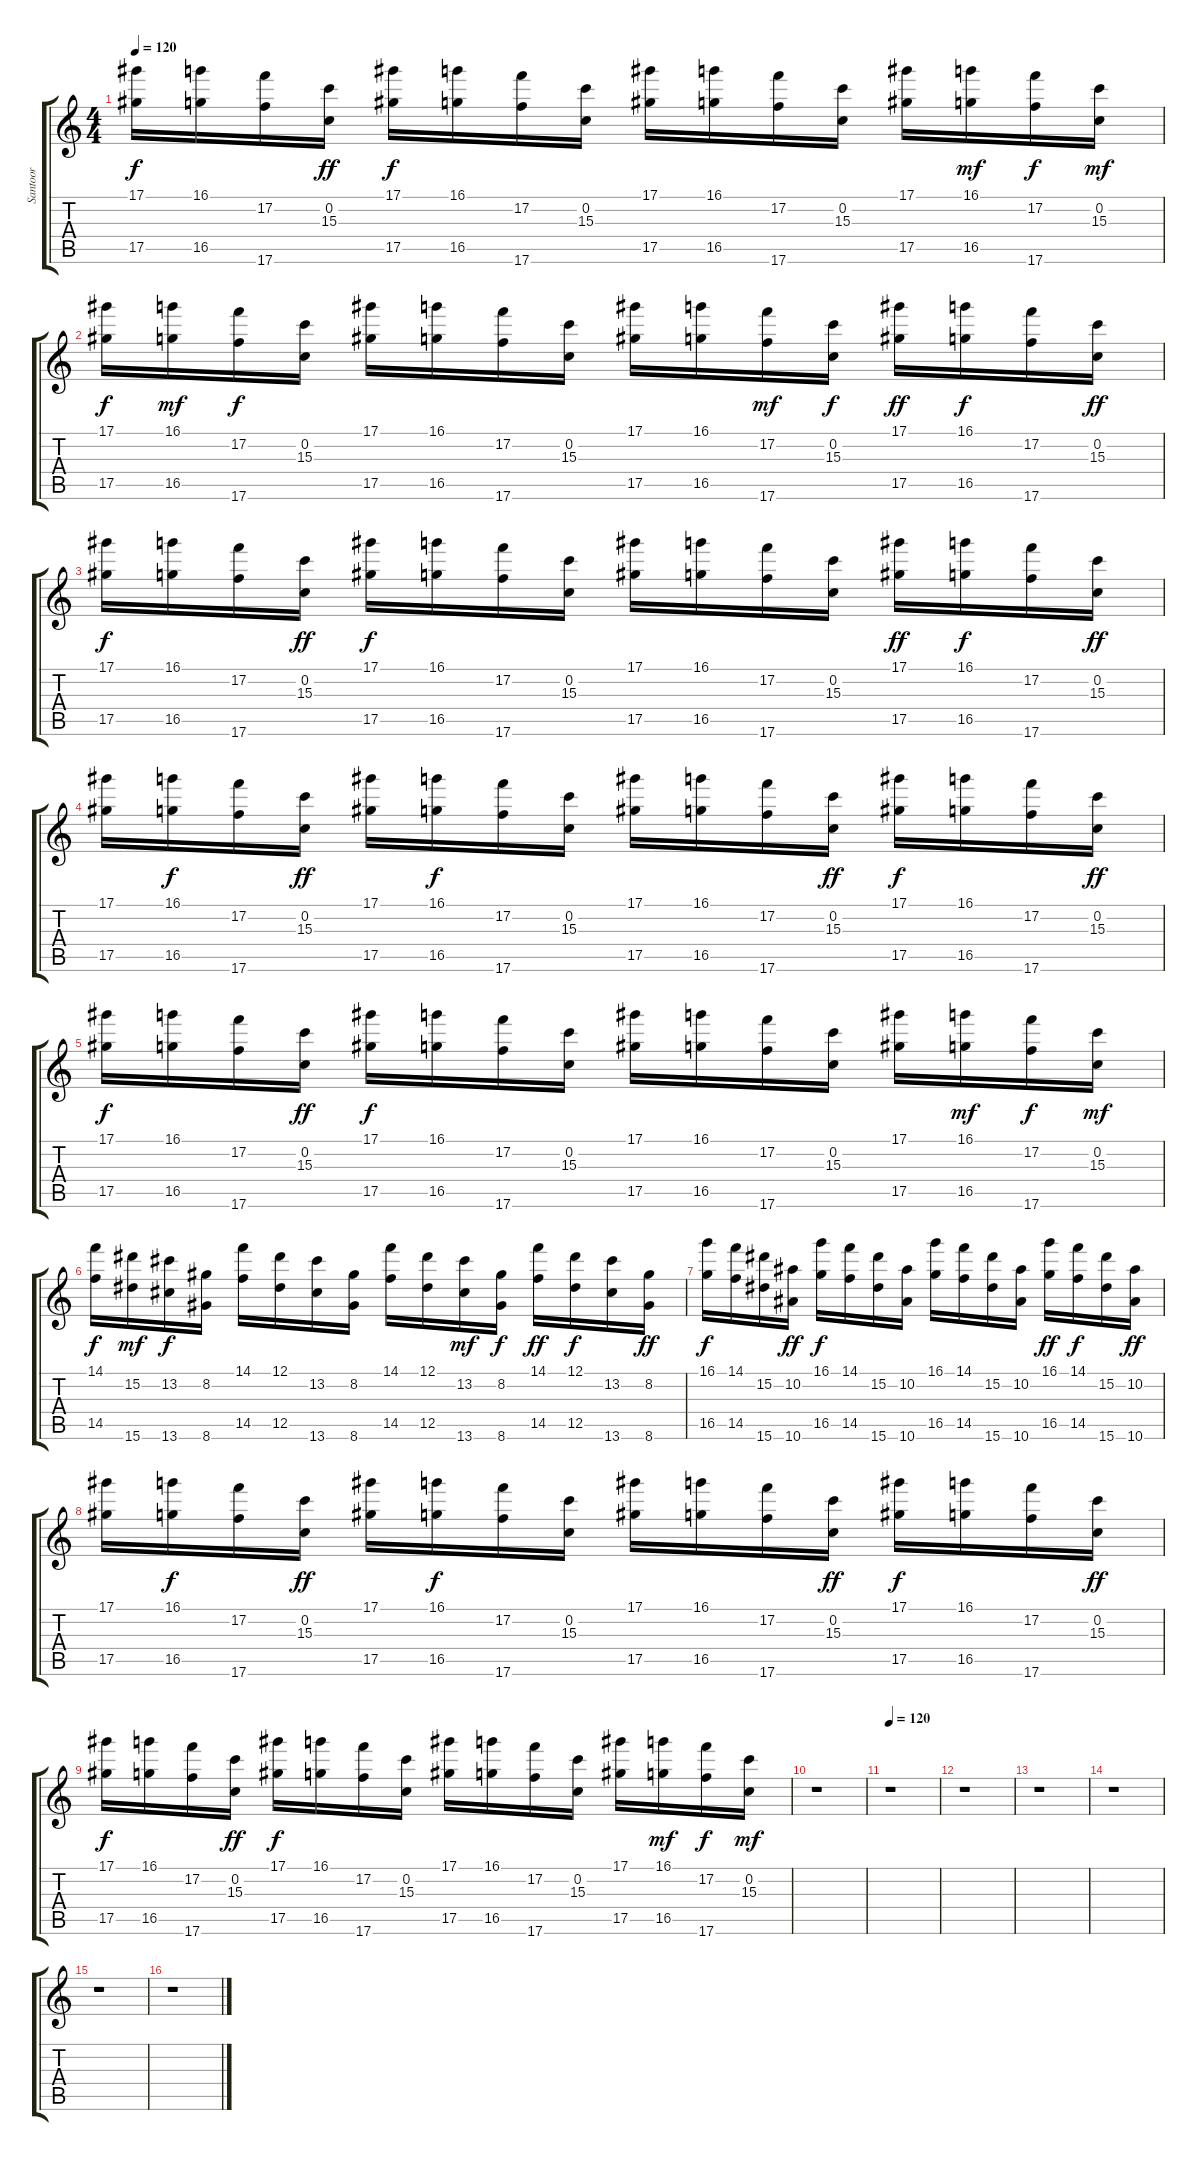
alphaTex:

\track ("Santoor" "Santoor") {instrument acousticguitarsteel}
\staff {score tabs}
\tuning (Eb4 C4 A3 Gb3 Eb3 C3) {hide}
\ts (4 4)
\tempo 120
\clef g2
\ks c
(17.1 17.5).16{dy f} (16.1 16.5).16 (17.2 17.6).16 (0.2 15.3).16{dy ff} (17.1 17.5).16{dy f} (16.1 16.5).16 (17.2 17.6).16 (0.2 15.3).16 (17.1 17.5).16 (16.1 16.5).16 (17.2 17.6).16 (0.2 15.3).16 (17.1 17.5).16 (16.1 16.5).16{dy mf} (17.2 17.6).16{dy f} (0.2 15.3).16{dy mf} |
(17.1 17.5).16{dy f} (16.1 16.5).16{dy mf} (17.2 17.6).16{dy f} (0.2 15.3).16 (17.1 17.5).16 (16.1 16.5).16 (17.2 17.6).16 (0.2 15.3).16 (17.1 17.5).16 (16.1 16.5).16 (17.2 17.6).16{dy mf} (0.2 15.3).16{dy f} (17.1 17.5).16{dy ff} (16.1 16.5).16{dy f} (17.2 17.6).16 (0.2 15.3).16{dy ff} |
(17.1 17.5).16{dy f} (16.1 16.5).16 (17.2 17.6).16 (0.2 15.3).16{dy ff} (17.1 17.5).16{dy f} (16.1 16.5).16 (17.2 17.6).16 (0.2 15.3).16 (17.1 17.5).16 (16.1 16.5).16 (17.2 17.6).16 (0.2 15.3).16 (17.1 17.5).16{dy ff} (16.1 16.5).16{dy f} (17.2 17.6).16 (0.2 15.3).16{dy ff} |
(17.1 17.5).16 (16.1 16.5).16{dy f} (17.2 17.6).16 (0.2 15.3).16{dy ff} (17.1 17.5).16 (16.1 16.5).16{dy f} (17.2 17.6).16 (0.2 15.3).16 (17.1 17.5).16 (16.1 16.5).16 (17.2 17.6).16 (0.2 15.3).16{dy ff} (17.1 17.5).16{dy f} (16.1 16.5).16 (17.2 17.6).16 (0.2 15.3).16{dy ff} |
(17.1 17.5).16{dy f} (16.1 16.5).16 (17.2 17.6).16 (0.2 15.3).16{dy ff} (17.1 17.5).16{dy f} (16.1 16.5).16 (17.2 17.6).16 (0.2 15.3).16 (17.1 17.5).16 (16.1 16.5).16 (17.2 17.6).16 (0.2 15.3).16 (17.1 17.5).16 (16.1 16.5).16{dy mf} (17.2 17.6).16{dy f} (0.2 15.3).16{dy mf} |
(14.1 14.5).16{dy f} (15.2 15.6).16{dy mf} (13.2 13.6).16{dy f} (8.2 8.6).16 (14.1 14.5).16 (12.1 12.5).16 (13.2 13.6).16 (8.2 8.6).16 (14.1 14.5).16 (12.1 12.5).16 (13.2 13.6).16{dy mf} (8.2 8.6).16{dy f} (14.1 14.5).16{dy ff} (12.1 12.5).16{dy f} (13.2 13.6).16 (8.2 8.6).16{dy ff} |
(16.1 16.5).16{dy f} (14.1 14.5).16 (15.2 15.6).16 (10.2 10.6).16{dy ff} (16.1 16.5).16{dy f} (14.1 14.5).16 (15.2 15.6).16 (10.2 10.6).16 (16.1 16.5).16 (14.1 14.5).16 (15.2 15.6).16 (10.2 10.6).16 (16.1 16.5).16{dy ff} (14.1 14.5).16{dy f} (15.2 15.6).16 (10.2 10.6).16{dy ff} |
(17.1 17.5).16 (16.1 16.5).16{dy f} (17.2 17.6).16 (0.2 15.3).16{dy ff} (17.1 17.5).16 (16.1 16.5).16{dy f} (17.2 17.6).16 (0.2 15.3).16 (17.1 17.5).16 (16.1 16.5).16 (17.2 17.6).16 (0.2 15.3).16{dy ff} (17.1 17.5).16{dy f} (16.1 16.5).16 (17.2 17.6).16 (0.2 15.3).16{dy ff} |
(17.1 17.5).16{dy f} (16.1 16.5).16 (17.2 17.6).16 (0.2 15.3).16{dy ff} (17.1 17.5).16{dy f} (16.1 16.5).16 (17.2 17.6).16 (0.2 15.3).16 (17.1 17.5).16 (16.1 16.5).16 (17.2 17.6).16 (0.2 15.3).16 (17.1 17.5).16 (16.1 16.5).16{dy mf} (17.2 17.6).16{dy f} (0.2 15.3).16{dy mf} |
r.1 |
\tempo 120
r.1 |
r.1 |
r.1 |
r.1 |
r.1 |
r.1
